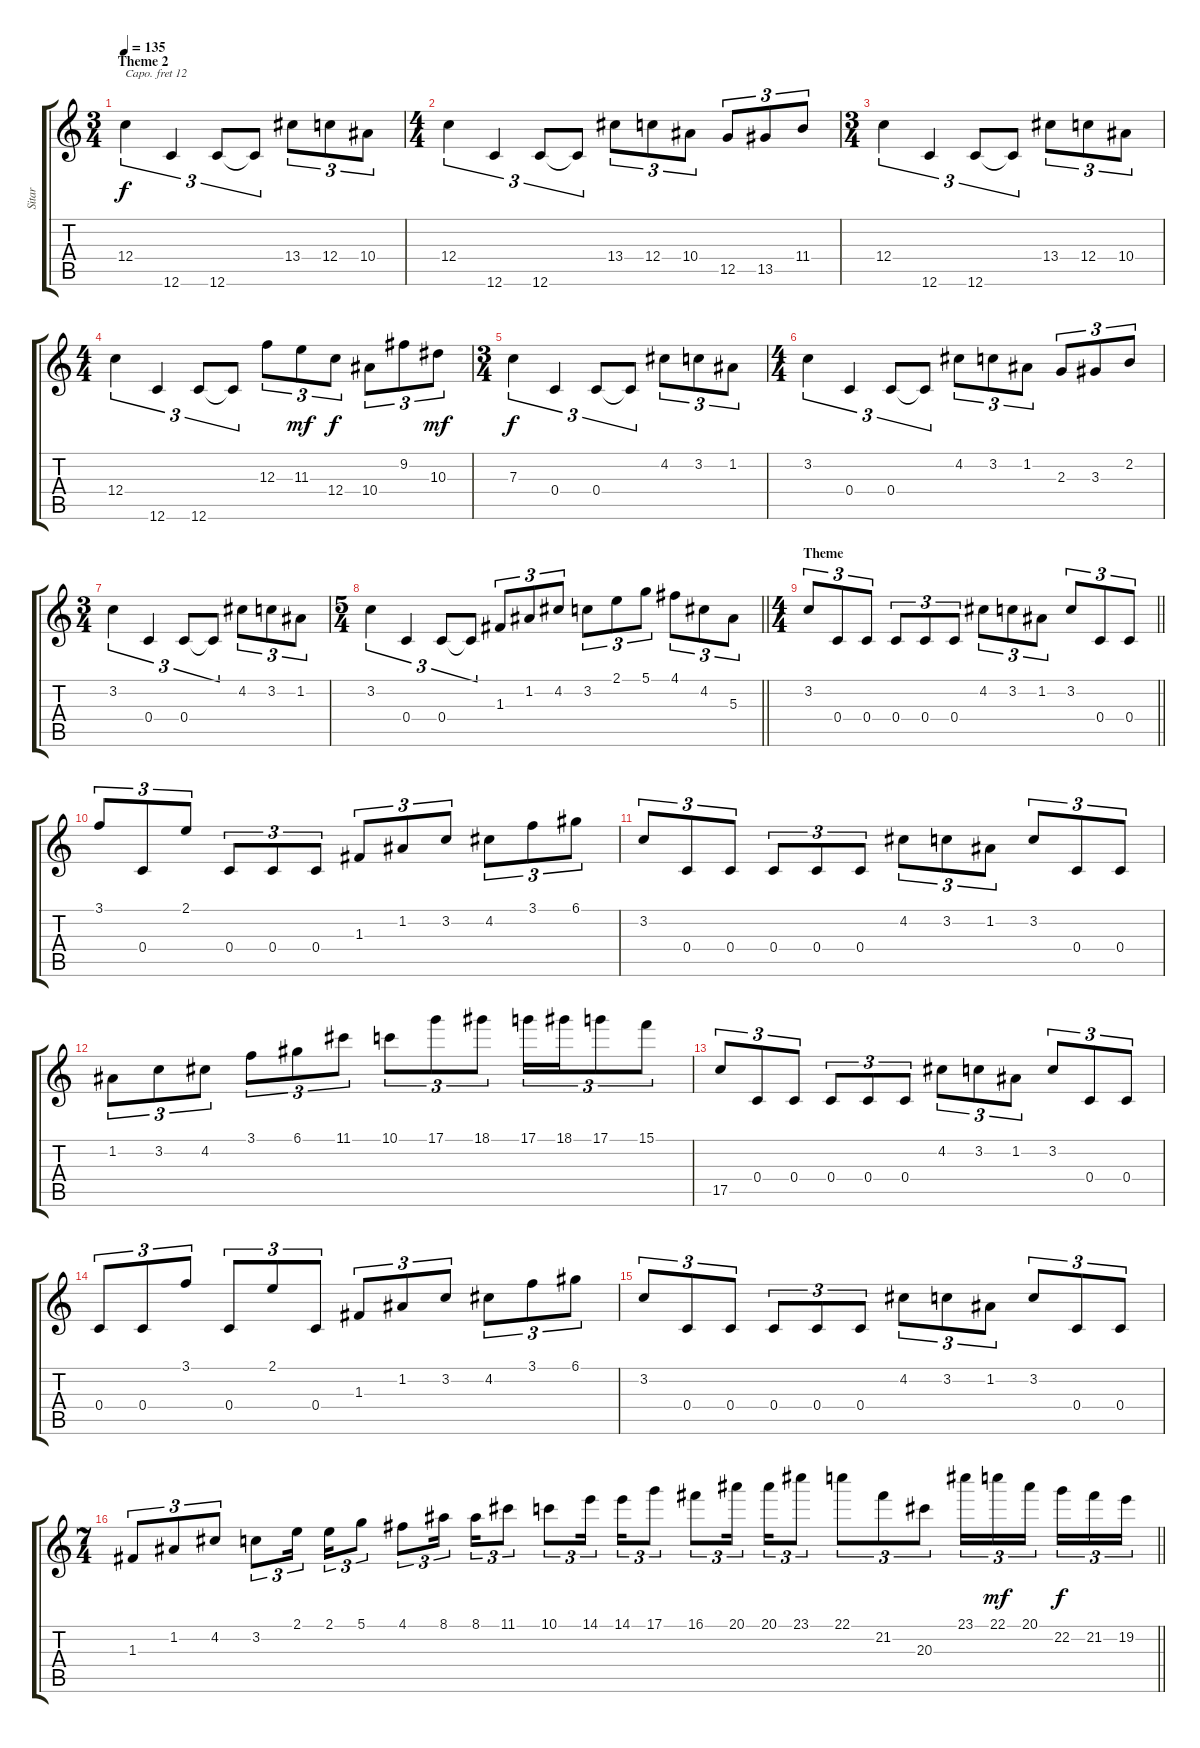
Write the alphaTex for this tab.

\track ("Sitar" "Sitar") {instrument sitar}
\staff {score tabs}
\capo 12
\tuning (D4 A3 F3 C3 G2 C2) {hide}
\ts (3 4)
\section ("" "Theme 2")
\tempo 135
\clef g2
\ks c
12.4.4{tu (3 2) dy f} 12.6.4{tu (3 2)} 12.6.8{tu (3 2)} 12.6{t}.8{tu (3 2)} 13.4.8{tu (3 2)} 12.4.8{tu (3 2)} 10.4.8{tu (3 2)} |
\ts (4 4)
12.4.4{tu (3 2)} 12.6.4{tu (3 2)} 12.6.8{tu (3 2)} 12.6{t}.8{tu (3 2)} 13.4.8{tu (3 2)} 12.4.8{tu (3 2)} 10.4.8{tu (3 2)} 12.5.8{tu (3 2)} 13.5.8{tu (3 2)} 11.4.8{tu (3 2)} |
\ts (3 4)
12.4.4{tu (3 2)} 12.6.4{tu (3 2)} 12.6.8{tu (3 2)} 12.6{t}.8{tu (3 2)} 13.4.8{tu (3 2)} 12.4.8{tu (3 2)} 10.4.8{tu (3 2)} |
\ts (4 4)
12.4.4{tu (3 2)} 12.6.4{tu (3 2)} 12.6.8{tu (3 2)} 12.6{t}.8{tu (3 2)} 12.3.8{tu (3 2)} 11.3.8{tu (3 2) dy mf} 12.4.8{tu (3 2) dy f} 10.4.8{tu (3 2)} 9.2.8{tu (3 2)} 10.3.8{tu (3 2) dy mf} |
\ts (3 4)
7.3.4{tu (3 2) dy f} 0.4.4{tu (3 2)} 0.4.8{tu (3 2)} 0.4{t}.8{tu (3 2)} 4.2.8{tu (3 2)} 3.2.8{tu (3 2)} 1.2.8{tu (3 2)} |
\ts (4 4)
3.2.4{tu (3 2)} 0.4.4{tu (3 2)} 0.4.8{tu (3 2)} 0.4{t}.8{tu (3 2)} 4.2.8{tu (3 2)} 3.2.8{tu (3 2)} 1.2.8{tu (3 2)} 2.3.8{tu (3 2)} 3.3.8{tu (3 2)} 2.2.8{tu (3 2)} |
\ts (3 4)
3.2.4{tu (3 2)} 0.4.4{tu (3 2)} 0.4.8{tu (3 2)} 0.4{t}.8{tu (3 2)} 4.2.8{tu (3 2)} 3.2.8{tu (3 2)} 1.2.8{tu (3 2)} |
\ts (5 4)
\barLineRight lightlight
3.2.4{tu (3 2)} 0.4.4{tu (3 2)} 0.4.8{tu (3 2)} 0.4{t}.8{tu (3 2)} 1.3.8{tu (3 2)} 1.2.8{tu (3 2)} 4.2.8{tu (3 2)} 3.2.8{tu (3 2)} 2.1.8{tu (3 2)} 5.1.8{tu (3 2)} 4.1.8{tu (3 2)} 4.2.8{tu (3 2)} 5.3.8{tu (3 2)} |
\ts (4 4)
\section ("" "Theme")
\barLineRight lightlight
3.2.8{tu (3 2)} 0.4.8{tu (3 2)} 0.4.8{tu (3 2)} 0.4.8{tu (3 2)} 0.4.8{tu (3 2)} 0.4.8{tu (3 2)} 4.2.8{tu (3 2)} 3.2.8{tu (3 2)} 1.2.8{tu (3 2)} 3.2.8{tu (3 2)} 0.4.8{tu (3 2)} 0.4.8{tu (3 2)} |
\section ("" "")
3.1.8{tu (3 2)} 0.4.8{tu (3 2)} 2.1.8{tu (3 2)} 0.4.8{tu (3 2)} 0.4.8{tu (3 2)} 0.4.8{tu (3 2)} 1.3.8{tu (3 2)} 1.2.8{tu (3 2)} 3.2.8{tu (3 2)} 4.2.8{tu (3 2)} 3.1.8{tu (3 2)} 6.1.8{tu (3 2)} |
3.2.8{tu (3 2)} 0.4.8{tu (3 2)} 0.4.8{tu (3 2)} 0.4.8{tu (3 2)} 0.4.8{tu (3 2)} 0.4.8{tu (3 2)} 4.2.8{tu (3 2)} 3.2.8{tu (3 2)} 1.2.8{tu (3 2)} 3.2.8{tu (3 2)} 0.4.8{tu (3 2)} 0.4.8{tu (3 2)} |
1.2.8{tu (3 2)} 3.2.8{tu (3 2)} 4.2.8{tu (3 2)} 3.1.8{tu (3 2)} 6.1.8{tu (3 2)} 11.1.8{tu (3 2)} 10.1.8{tu (3 2)} 17.1.8{tu (3 2)} 18.1.8{tu (3 2)} 17.1.16{tu (3 2)} 18.1.16{tu (3 2)} 17.1.8{tu (3 2)} 15.1.8{tu (3 2)} |
17.5.8{tu (3 2)} 0.4.8{tu (3 2)} 0.4.8{tu (3 2)} 0.4.8{tu (3 2)} 0.4.8{tu (3 2)} 0.4.8{tu (3 2)} 4.2.8{tu (3 2)} 3.2.8{tu (3 2)} 1.2.8{tu (3 2)} 3.2.8{tu (3 2)} 0.4.8{tu (3 2)} 0.4.8{tu (3 2)} |
0.4.8{tu (3 2)} 0.4.8{tu (3 2)} 3.1.8{tu (3 2)} 0.4.8{tu (3 2)} 2.1.8{tu (3 2)} 0.4.8{tu (3 2)} 1.3.8{tu (3 2)} 1.2.8{tu (3 2)} 3.2.8{tu (3 2)} 4.2.8{tu (3 2)} 3.1.8{tu (3 2)} 6.1.8{tu (3 2)} |
3.2.8{tu (3 2)} 0.4.8{tu (3 2)} 0.4.8{tu (3 2)} 0.4.8{tu (3 2)} 0.4.8{tu (3 2)} 0.4.8{tu (3 2)} 4.2.8{tu (3 2)} 3.2.8{tu (3 2)} 1.2.8{tu (3 2)} 3.2.8{tu (3 2)} 0.4.8{tu (3 2)} 0.4.8{tu (3 2)} |
\ts (7 4)
\barLineRight lightlight
1.3.8{tu (3 2)} 1.2.8{tu (3 2)} 4.2.8{tu (3 2)} 3.2.8{tu (3 2)} 2.1.16{tu (3 2) beam splitsecondary} 2.1.16{tu (3 2)} 5.1.8{tu (3 2)} 4.1.8{tu (3 2)} 8.1.16{tu (3 2) beam splitsecondary} 8.1.16{tu (3 2)} 11.1.8{tu (3 2)} 10.1.8{tu (3 2)} 14.1.16{tu (3 2) beam splitsecondary} 14.1.16{tu (3 2)} 17.1.8{tu (3 2)} 16.1.8{tu (3 2)} 20.1.16{tu (3 2) beam splitsecondary} 20.1.16{tu (3 2)} 23.1.8{tu (3 2)} 22.1.8{tu (3 2)} 21.2.8{tu (3 2)} 20.3.8{tu (3 2)} 23.1.16{tu (3 2)} 22.1.16{tu (3 2) dy mf} 20.1.16{tu (3 2) beam splitsecondary} 22.2.16{tu (3 2) dy f} 21.2.16{tu (3 2)} 19.2.16{tu (3 2)}
